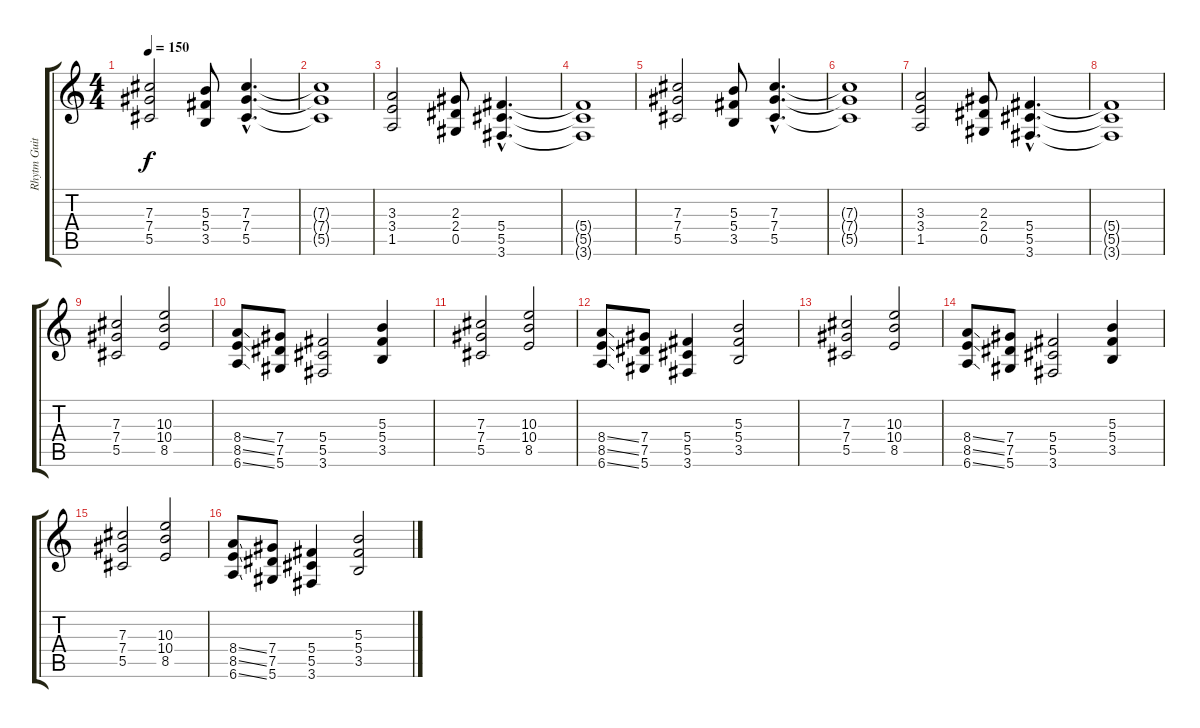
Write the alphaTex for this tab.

\track ("Rhytm Guitar" "Rhytm Guit") {instrument distortionguitar}
\staff {score tabs}
\tuning (Eb4 Bb3 Gb3 Db3 Ab2 Eb2) {hide}
\ts (4 4)
\tempo 150
\clef g2
\ks c
(7.3 7.4 5.5).2{dy f} (5.3 5.4 3.5).8 (7.3{hac} 7.4{hac} 5.5{hac}).4{d} |
(7.3{t} 7.4{t} 5.5{t}).1 |
(3.3 3.4 1.5).2 (2.3 2.4 0.5).8 (5.4{hac} 5.5{hac} 3.6{hac}).4{d} |
(5.4{t} 5.5{t} 3.6{t}).1 |
(7.3 7.4 5.5).2 (5.3 5.4 3.5).8 (7.3{hac} 7.4{hac} 5.5{hac}).4{d} |
(7.3{t} 7.4{t} 5.5{t}).1 |
(3.3 3.4 1.5).2 (2.3 2.4 0.5).8 (5.4{hac} 5.5{hac} 3.6{hac}).4{d} |
(5.4{t} 5.5{t} 3.6{t}).1 |
(7.3 7.4 5.5).2 (10.3 10.4 8.5).2 |
(8.4{ss} 8.5{ss} 6.6{ss}).8 (7.4 7.5 5.6).8 (5.4 5.5 3.6).2 (5.3 5.4 3.5).4 |
(7.3 7.4 5.5).2 (10.3 10.4 8.5).2 |
(8.4{ss} 8.5{ss} 6.6{ss}).8 (7.4 7.5 5.6).8 (5.4 5.5 3.6).4 (5.3 5.4 3.5).2 |
(7.3 7.4 5.5).2 (10.3 10.4 8.5).2 |
(8.4{ss} 8.5{ss} 6.6{ss}).8 (7.4 7.5 5.6).8 (5.4 5.5 3.6).2 (5.3 5.4 3.5).4 |
(7.3 7.4 5.5).2 (10.3 10.4 8.5).2 |
(8.4{ss} 8.5{ss} 6.6{ss}).8 (7.4 7.5 5.6).8 (5.4 5.5 3.6).4 (5.3 5.4 3.5).2
